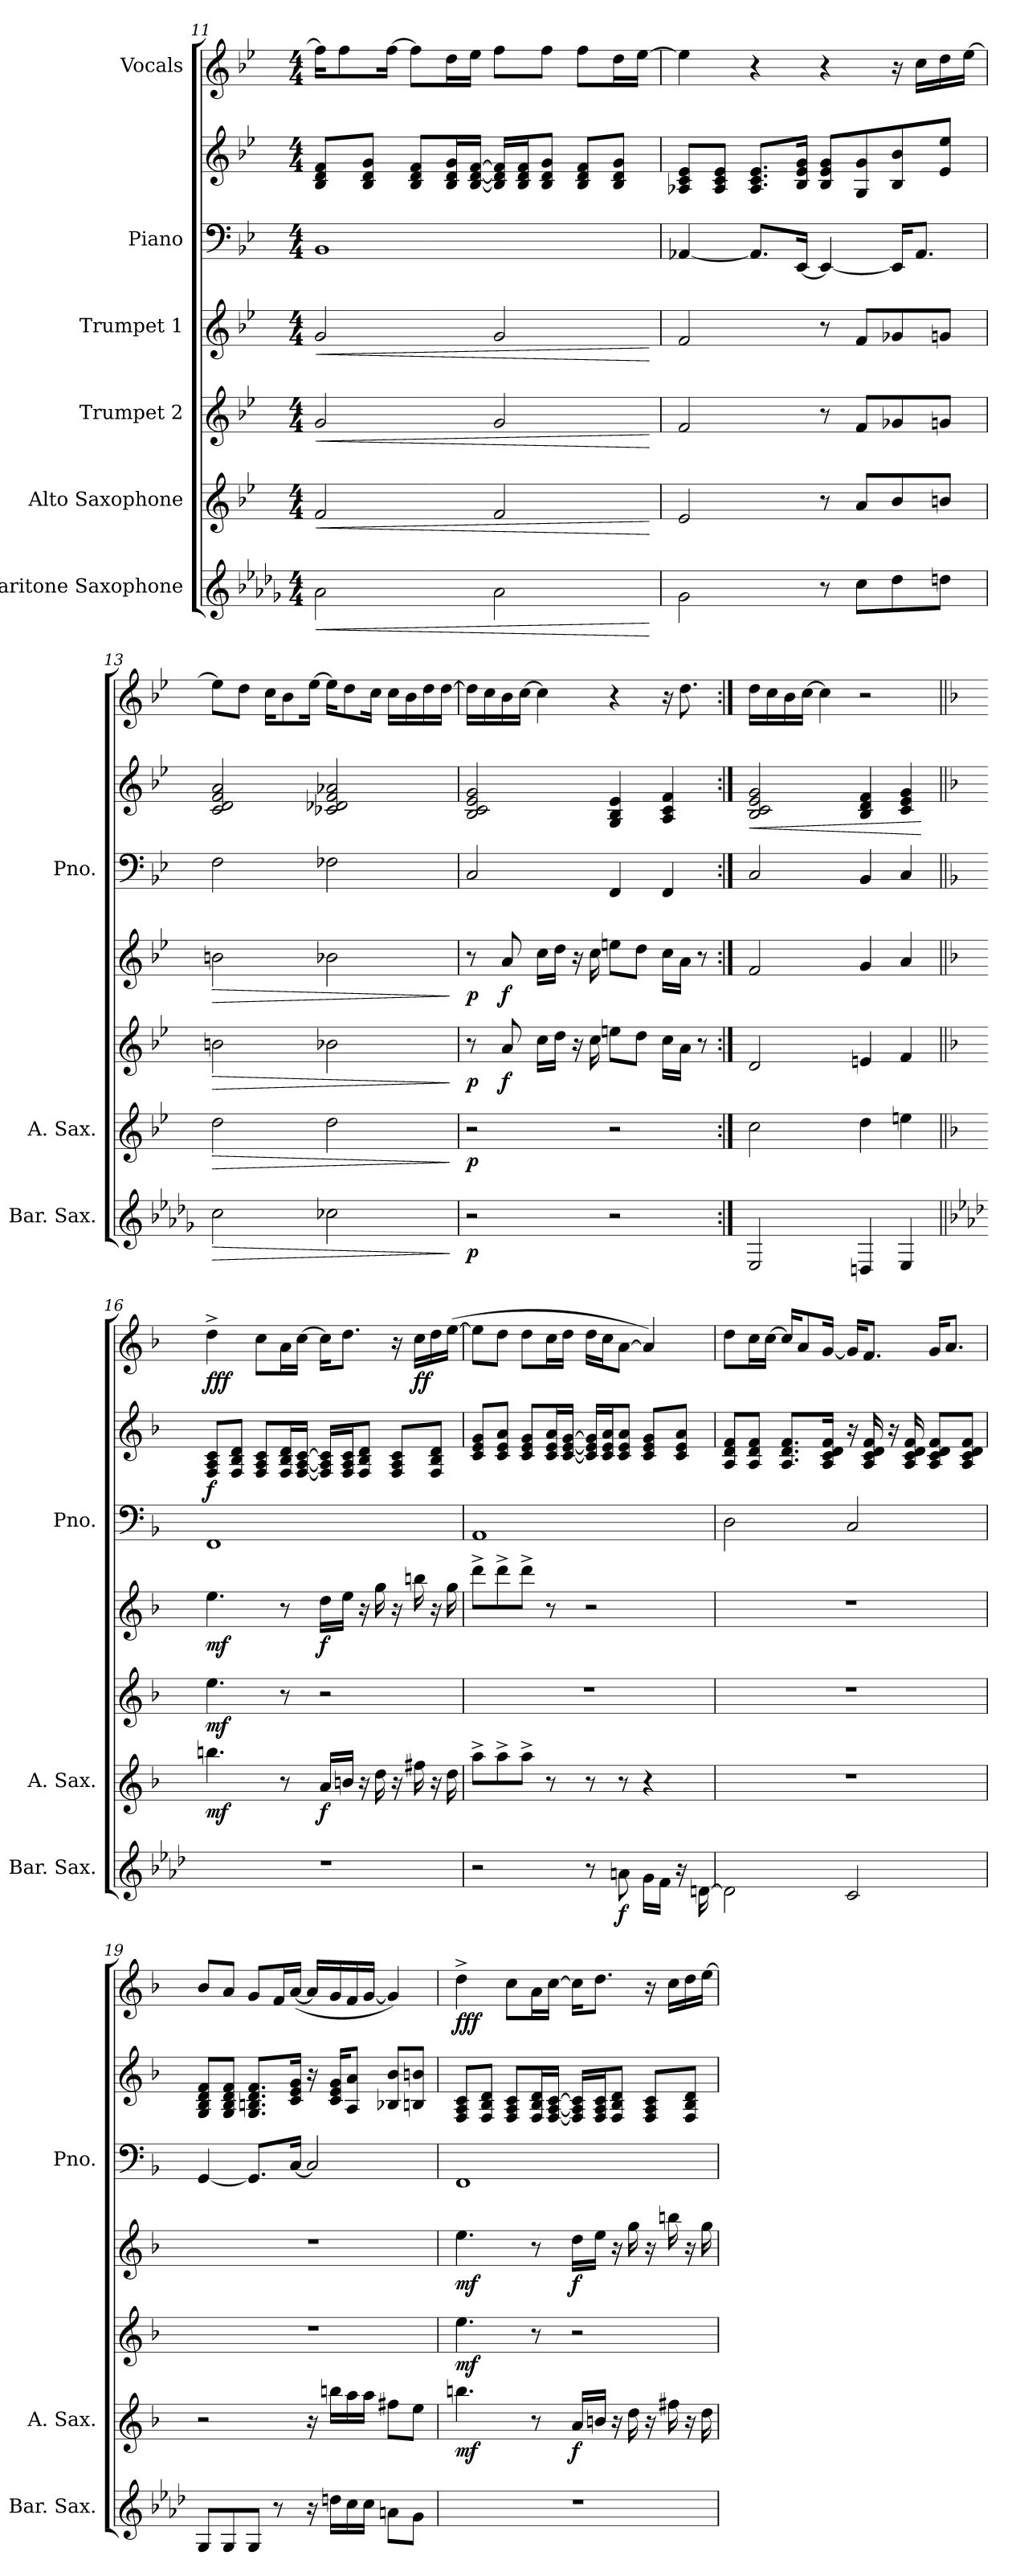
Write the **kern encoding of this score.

**kern	**dynam	**kern	**dynam	**kern	**dynam	**kern	**dynam	**kern	**kern	**dynam	**kern	**dynam
*part6	*part6	*part5	*part5	*part4	*part4	*part3	*part3	*part2	*part2	*part2	*part1	*part1
*staff7	*staff7	*staff6	*staff6	*staff5	*staff5	*staff4	*staff4	*staff3	*staff2	*staff2/3	*staff1	*staff1
*I"Baritone Saxophone	*	*I"Alto Saxophone	*	*I"Trumpet 2	*	*I"Trumpet 1	*	*I"Piano	*	*	*I"Vocals	*
*I'Bar. Sax.	*	*I'A. Sax.	*	*	*	*	*	*I'Pno.	*	*	*	*
*clefG2	*	*clefG2	*	*clefG2	*	*clefG2	*	*clefF4	*clefG2	*	*clefG2	*
*ITrd12c21	*	*ITrd5c9	*	*ITrd1c2	*	*ITrd1c2	*	*	*	*	*	*
*k[b-e-a-d-g-]	*	*k[b-e-a-d-g-]	*	*k[b-e-a-d-]	*	*k[b-e-a-d-]	*	*k[b-e-]	*k[b-e-]	*	*k[b-e-]	*
*M4/4	*	*M4/4	*	*M4/4	*	*M4/4	*	*M4/4	*M4/4	*	*M4/4	*
=11	=11	=11	=11	=11	=11	=11	=11	=11	=11	=11	=11	=11
!	!LO:HP:b	!	!LO:HP:b	!	!LO:HP:b	!	!LO:HP:b	!	!	!	!	!
2A-\	<	2A-/	<	2f/	<	2f/	<	1BB-	8B-/ 8d/ 8f/L	.	16ff\KL]	.
.	.	.	.	.	.	.	.	.	.	.	8ff\	.
.	.	.	.	.	.	.	.	.	8B-/ 8d/ 8g/J	.	.	.
.	.	.	.	.	.	.	.	.	.	.	[16ff\Jk	.
.	.	.	.	.	.	.	.	.	8B-/ 8d/ 8f/L	.	8ff\L]	.
.	.	.	.	.	.	.	.	.	16B-/ 16d/ 16g/L	.	16dd\L	.
.	.	.	.	.	.	.	.	.	[16B-/ [16d/ [16f/JJ	.	16ee-\JJ	.
2A-\	.	2A-/	.	2f/	.	2f/	.	.	16B-/] 16d/] 16f/]LL	.	8ff\L	.
.	.	.	.	.	.	.	.	.	16B-/ 16d/ 16f/J	.	.	.
.	.	.	.	.	.	.	.	.	8B-/ 8d/ 8g/J	.	8ff\J	.
.	.	.	.	.	.	.	.	.	8B-/ 8d/ 8f/L	.	8ff\L	.
.	.	.	.	.	.	.	.	.	8B-/ 8d/ 8g/J	.	16dd\L	.
.	.	.	.	.	.	.	.	.	.	.	[16ee-\JJ	.
.	[	.	[	.	[	.	[	.	.	.	.	.
!!LO:PB:g=z
=12	=12	=12	=12	=12	=12	=12	=12	=12	=12	=12	=12	=12
2G-\	.	2G-/	.	2e-/	.	2e-/	.	[4AA-X/	8A-X/ 8c/ 8e-/L	.	4ee-\]	.
.	.	.	.	.	.	.	.	.	8A-/ 8c/ 8e-/J	.	.	.
.	.	.	.	.	.	.	.	8.AA-/L]	8.A-/ 8.c/ 8.e-/L	.	4r	.
.	.	.	.	.	.	.	.	[16EE-/Jk	16B-/ 16e-/ 16g/Jk	.	.	.
8r	.	8r	.	8r	.	8r	.	4EE-/_	8B-/ 8e-/ 8g/L	.	4r	.
8c\L	.	8c/L	.	8e-/L	.	8e-/L	.	.	8G/ 8g/	.	.	.
8d-\	.	8d-/	.	8f-X/	.	8f-X/	.	16EE-/KL]	8B-/ 8b-/	.	16r	.
.	.	.	.	.	.	.	.	8.AA-/J	.	.	16cc\LL	.
8dn\J	.	8dn/J	.	8fn/J	.	8fn/J	.	.	8e-/ 8ee-/J	.	16dd\	.
.	.	.	.	.	.	.	.	.	.	.	[16ee-\JJ	.
=13	=13	=13	=13	=13	=13	=13	=13	=13	=13	=13	=13	=13
!	!LO:HP:b	!	!LO:HP:b	!	!LO:HP:b	!	!LO:HP:b	!	!	!	!	!
2c\	>	2f\	>	2an\	>	2an\	>	2F\	2c/ 2d/ 2f/ 2a/	.	8ee-\L]	.
.	.	.	.	.	.	.	.	.	.	.	8dd\J	.
.	.	.	.	.	.	.	.	.	.	.	16cc\KL	.
.	.	.	.	.	.	.	.	.	.	.	8b-\	.
.	.	.	.	.	.	.	.	.	.	.	[16ee-\Jk	.
2c-X\	.	2f\	.	2a-X\	.	2a-X\	.	2F-X\	2c-X/ 2d-X/ 2f/ 2a-X/	.	16ee-\KL]	.
.	.	.	.	.	.	.	.	.	.	.	8dd\	.
.	.	.	.	.	.	.	.	.	.	.	16cc\Jk	.
.	.	.	.	.	.	.	.	.	.	.	16cc\LL	.
.	.	.	.	.	.	.	.	.	.	.	16b-\	.
.	.	.	.	.	.	.	.	.	.	.	16dd\	.
.	.	.	.	.	.	.	.	.	.	.	[16dd\JJ	.
.	]	.	]	.	]	.	]	.	.	.	.	.
=14	=14	=14	=14	=14	=14	=14	=14	=14	=14	=14	=14	=14
!	!LO:DY:b	!	!LO:DY:b	!	!LO:DY:b	!	!LO:DY:b	!	!	!	!	!
2r	p	2r	p	8r	p	8r	p	2C/	2B-/ 2c/ 2e-/ 2g/	.	16dd\LL]	.
.	.	.	.	.	.	.	.	.	.	.	16cc\	.
!	!	!	!	!	!LO:DY:b	!	!LO:DY:b	!	!	!	!	!
.	.	.	.	8g/	f	8g/	f	.	.	.	16b-\	.
.	.	.	.	.	.	.	.	.	.	.	[16cc\JJ	.
.	.	.	.	16b-\LL	.	16b-\LL	.	.	.	.	4cc\]	.
.	.	.	.	16cc\JJ	.	16cc\JJ	.	.	.	.	.	.
.	.	.	.	16r	.	16r	.	.	.	.	.	.
.	.	.	.	16b-\	.	16b-\	.	.	.	.	.	.
2r	.	2r	.	8ddn\L	.	8ddn\L	.	4FF/	4G/ 4B-/ 4e-/	.	4r	.
.	.	.	.	8cc\J	.	8cc\J	.	.	.	.	.	.
.	.	.	.	16b-\LL	.	16b-\LL	.	4FF/	4A/ 4c/ 4f/	.	16r	.
.	.	.	.	16g\JJ	.	16g\JJ	.	.	.	.	8.dd\	.
.	.	.	.	8r	.	8r	.	.	.	.	.	.
!!LO:PB:g=z
=15:|!	=15:|!	=15:|!	=15:|!	=15:|!	=15:|!	=15:|!	=15:|!	=15:|!	=15:|!	=15:|!	=15:|!	=15:|!
.	.	.	.	.	.	.	.	.	.	.	[4qdd/yy	.
!	!	!	!	!	!	!	!	!	!	!LO:HP:b	!	!
2EE-/	.	2e-\	.	2c/	.	2e-/	.	2C/	2B-/ 2c/ 2e-/ 2g/	<	16dd\LL]	.
.	.	.	.	.	.	.	.	.	.	.	16cc\	.
.	.	.	.	.	.	.	.	.	.	.	16b-\	.
.	.	.	.	.	.	.	.	.	.	.	[16cc\JJ	.
.	.	.	.	.	.	.	.	.	.	.	4cc\]	.
4DDn/	.	4f\	.	4dn/	.	4f/	.	4BB-/	4B-/ 4d/ 4f/	.	2r	.
4EE-/	.	4gn\	.	4e-/	.	4g/	.	4C/	4c/ 4e-/ 4g/	.	.	.
.	.	.	.	.	.	.	.	.	.	[	.	.
=16||	=16||	=16||	=16||	=16||	=16||	=16||	=16||	=16||	=16||	=16||	=16||	=16||
*k[b-e-a-d-]	*	*k[b-e-a-d-]	*	*k[b-e-a-]	*	*k[b-e-a-]	*	*k[b-]	*k[b-]	*	*k[b-]	*
!	!	!	!LO:DY:b	!	!LO:DY:b	!	!LO:DY:b	!	!	!LO:DY:b	!	!LO:DY:b
1r	.	4.ddn\	mf	4.dd\	mf	4.dd\	mf	1FF	8F/ 8A/ 8c/L	f	4dd^\	fff
.	.	.	.	.	.	.	.	.	8F/ 8B-/ 8d/J	.	.	.
.	.	.	.	.	.	.	.	.	8F/ 8A/ 8c/L	.	8cc\L	.
.	.	8r	.	8r	.	8r	.	.	16F/ 16B-/ 16d/L	.	16a\L	.
.	.	.	.	.	.	.	.	.	[16F/ [16A/ [16c/JJ	.	[16cc\JJ	.
!	!	!	!LO:DY:b	!	!	!	!LO:DY:b	!	!	!	!	!
.	.	16c/LL	f	2r	.	16cc\LL	f	.	16F/] 16A/] 16c/]LL	.	16cc\KL]	.
.	.	16dn/JJ	.	.	.	16dd\JJ	.	.	16F/ 16A/ 16c/J	.	8.dd\J	.
.	.	16r	.	.	.	16r	.	.	8F/ 8B-/ 8d/J	.	.	.
.	.	16f\	.	.	.	16ff\	.	.	.	.	.	.
.	.	16r	.	.	.	16r	.	.	8F/ 8A/ 8c/L	.	16r	.
!	!	!	!	!	!	!	!	!	!	!	!	!LO:DY:b
.	.	16an\	.	.	.	16aan\	.	.	.	.	16cc\LL	ff
.	.	16r	.	.	.	16r	.	.	8F/ 8B-/ 8d/J	.	16dd\	.
.	.	16f\	.	.	.	16ff\	.	.	.	.	([16ee\JJ	.
!!LO:PB:g=z
=17	=17	=17	=17	=17	=17	=17	=17	=17	=17	=17	=17	=17
2r	.	8cc^\L	.	1r	.	8ccc^\L	.	1AA	8c/ 8e/ 8g/L	.	8ee\L]	.
.	.	8cc^\	.	.	.	8ccc^\	.	.	8c/ 8e/ 8a/J	.	8dd\J	.
.	.	8cc^\J	.	.	.	8ccc^\J	.	.	8c/ 8e/ 8g/L	.	8dd\L	.
.	.	8r	.	.	.	8r	.	.	16c/ 16e/ 16a/L	.	16cc\L	.
.	.	.	.	.	.	.	.	.	[16c/ [16e/ [16g/JJ	.	16dd\JJ	.
8r	.	8r	.	.	.	2r	.	.	16c/] 16e/] 16g/]LL	.	16dd\LL	.
.	.	.	.	.	.	.	.	.	16c/ 16e/ 16a/J	.	16cc\J	.
!	!LO:DY:b	!	!	!	!	!	!	!	!	!	!	!
8An\	f	8r	.	.	.	.	.	.	8c/ 8e/ 8a/J	.	[8a\J	.
16G\LL	.	4r	.	.	.	.	.	.	8c/ 8e/ 8g/L	.	4a/])	.
16F\JJ	.	.	.	.	.	.	.	.	.	.	.	.
16r	.	.	.	.	.	.	.	.	8c/ 8e/ 8a/J	.	.	.
[16Dn\	.	.	.	.	.	.	.	.	.	.	.	.
=18	=18	=18	=18	=18	=18	=18	=18	=18	=18	=18	=18	=18
2D\]	.	1r	.	1r	.	1r	.	2D\	8A/ 8d/ 8f/L	.	8dd\L	.
.	.	.	.	.	.	.	.	.	8A/ 8d/ 8f/J	.	16cc\L	.
.	.	.	.	.	.	.	.	.	.	.	[16cc\JJ	.
.	.	.	.	.	.	.	.	.	8.A/ 8.d/ 8.f/L	.	16cc/KL]	.
.	.	.	.	.	.	.	.	.	.	.	8a/	.
.	.	.	.	.	.	.	.	.	16A/ 16c/ 16d/ 16f/Jk	.	[16g/Jk	.
2C/	.	.	.	.	.	.	.	2C/	16r	.	16g/KL]	.
.	.	.	.	.	.	.	.	.	16A/ 16c/ 16d/ 16f/	.	8.f/J	.
.	.	.	.	.	.	.	.	.	16r	.	.	.
.	.	.	.	.	.	.	.	.	16A/ 16c/ 16d/ 16f/	.	.	.
.	.	.	.	.	.	.	.	.	8A/ 8c/ 8d/ 8f/L	.	16g/KL	.
.	.	.	.	.	.	.	.	.	.	.	8.a/J	.
.	.	.	.	.	.	.	.	.	8A/ 8c/ 8d/ 8f/J	.	.	.
!!LO:PB:g=z
=19	=19	=19	=19	=19	=19	=19	=19	=19	=19	=19	=19	=19
8GG/L	.	2r	.	1r	.	1r	.	[4GG/	8G/ 8B-/ 8d/ 8f/L	.	8b-/L	.
8GG/	.	.	.	.	.	.	.	.	8G/ 8B-/ 8d/ 8f/J	.	8a/J	.
8GG/J	.	.	.	.	.	.	.	8.GG/L]	8.G/ 8.Bn/ 8.d/ 8.f/L	.	8g/L	.
8r	.	.	.	.	.	.	.	.	.	.	16f/L	.
.	.	.	.	.	.	.	.	[16C/Jk	16c/ 16e/ 16g/Jk	.	([16a/JJ	.
16r	.	16r	.	.	.	.	.	2C/]	16r	.	16a/LL]	.
16dn\LL	.	16ddn\LL	.	.	.	.	.	.	16c/ 16e/ 16g/KL	.	16g/	.
16c\	.	16cc\	.	.	.	.	.	.	8A/ 8a/J	.	16f/	.
16c\JJ	.	16cc\JJ	.	.	.	.	.	.	.	.	[16g/JJ	.
8An\L	.	8an\L	.	.	.	.	.	.	8B-X/ 8b-/L	.	4g/])	.
8G\J	.	8g\J	.	.	.	.	.	.	8Bn/ 8bn/J	.	.	.
=20	=20	=20	=20	=20	=20	=20	=20	=20	=20	=20	=20	=20
!	!	!	!LO:DY:b	!	!LO:DY:b	!	!LO:DY:b	!	!	!	!	!LO:DY:b
1r	.	4.ddn\	mf	4.dd\	mf	4.dd\	mf	1FF	8F/ 8A/ 8c/L	.	4dd^\	fff
.	.	.	.	.	.	.	.	.	8F/ 8B-/ 8d/J	.	.	.
.	.	.	.	.	.	.	.	.	8F/ 8A/ 8c/L	.	8cc\L	.
.	.	8r	.	8r	.	8r	.	.	16F/ 16B-/ 16d/L	.	16a\L	.
.	.	.	.	.	.	.	.	.	[16F/ [16A/ [16c/JJ	.	[16cc\JJ	.
!	!	!	!LO:DY:b	!	!	!	!LO:DY:b	!	!	!	!	!
.	.	16c/LL	f	2r	.	16cc\LL	f	.	16F/] 16A/] 16c/]LL	.	16cc\KL]	.
.	.	16dn/JJ	.	.	.	16dd\JJ	.	.	16F/ 16A/ 16c/J	.	8.dd\J	.
.	.	16r	.	.	.	16r	.	.	8F/ 8B-/ 8d/J	.	.	.
.	.	16f\	.	.	.	16ff\	.	.	.	.	.	.
.	.	16r	.	.	.	16r	.	.	8F/ 8A/ 8c/L	.	16r	.
.	.	16an\	.	.	.	16aan\	.	.	.	.	16cc\LL	.
.	.	16r	.	.	.	16r	.	.	8F/ 8B-/ 8d/J	.	16dd\	.
.	.	16f\	.	.	.	16ff\	.	.	.	.	[16ee\JJ	.
=	=	=	=	=	=	=	=	=	=	=	=	=
*-	*-	*-	*-	*-	*-	*-	*-	*-	*-	*-	*-	*-
